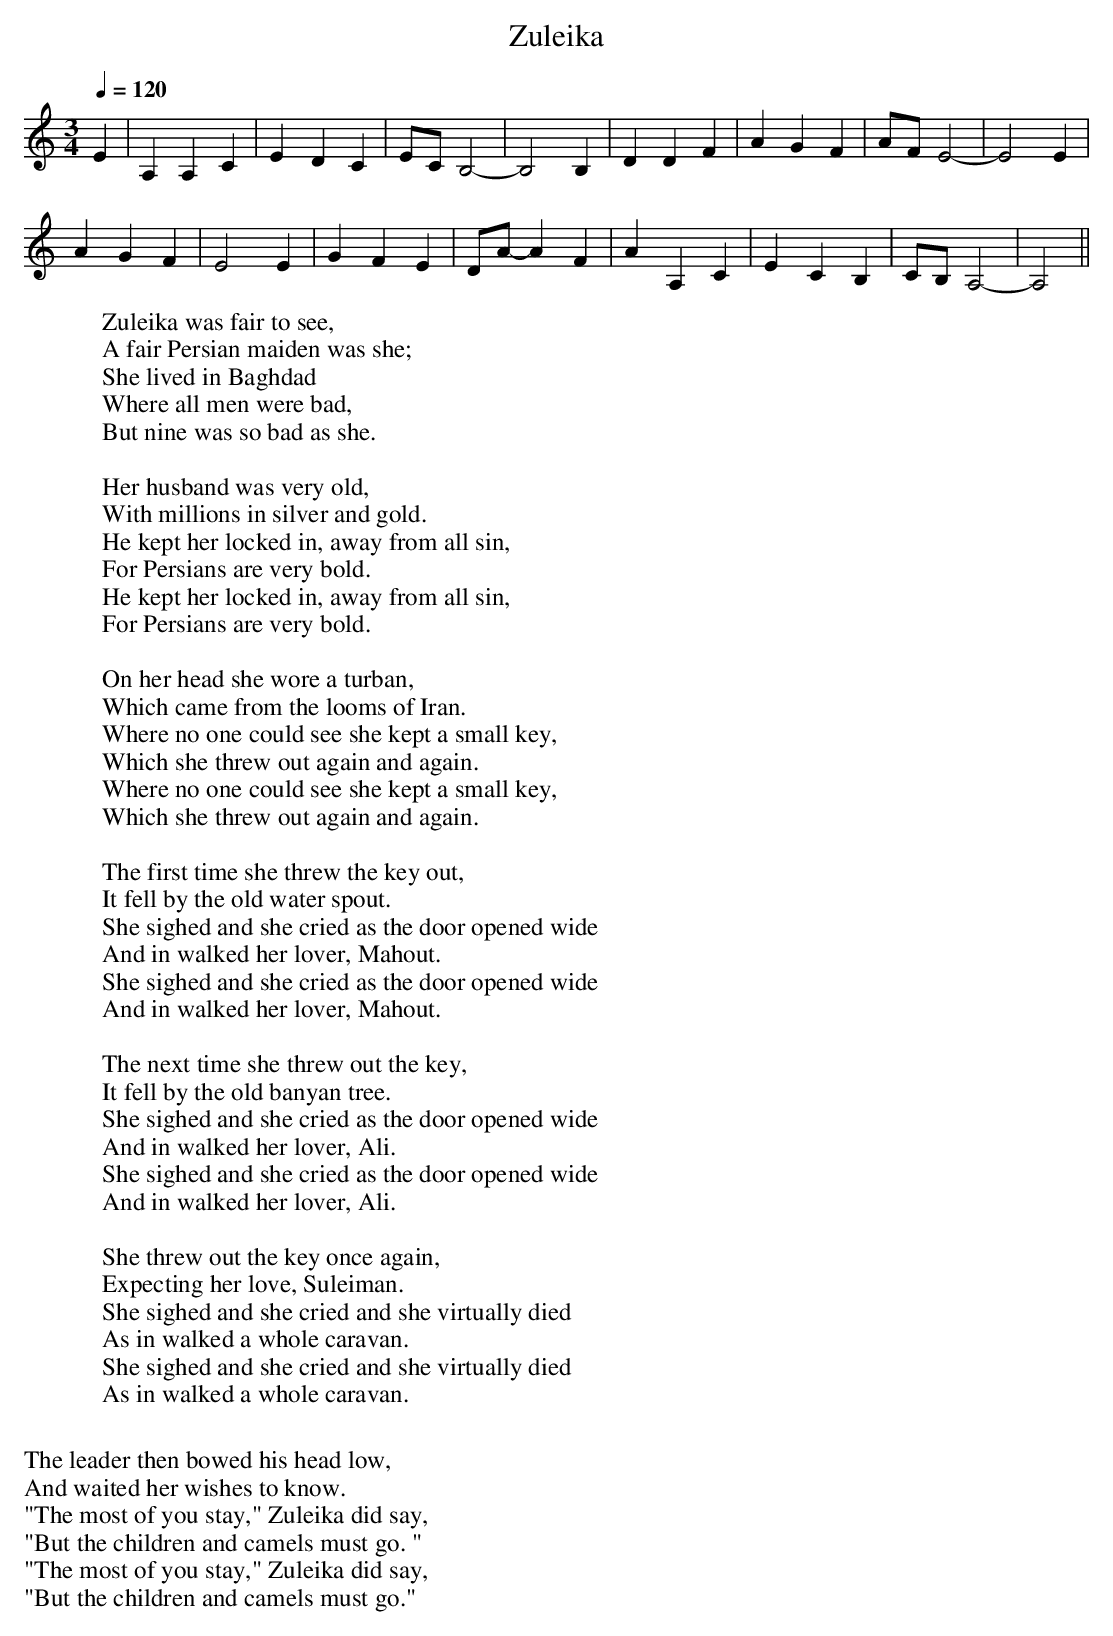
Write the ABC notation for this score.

X:1
T:Zuleika
M:3/4
L:1/8
Q:1/4=120
W:Zuleika was fair to see,
W:A fair Persian maiden was she;
W:She lived in Baghdad
W:Where all men were bad,
W:But nine was so bad as she.
W:
W:Her husband was very old,
W:With millions in silver and gold.
W:He kept her locked in, away from all sin,
W:For Persians are very bold.
W:He kept her locked in, away from all sin,
W:For Persians are very bold.
W:
W:On her head she wore a turban,
W:Which came from the looms of Iran.
W:Where no one could see she kept a small key,
W:Which she threw out again and again.
W:Where no one could see she kept a small key,
W:Which she threw out again and again.
W:
W:The first time she threw the key out,
W:It fell by the old water spout.
W:She sighed and she cried as the door opened wide
W:And in walked her lover, Mahout.
W:She sighed and she cried as the door opened wide
W:And in walked her lover, Mahout.
W:
W:The next time she threw out the key,
W:It fell by the old banyan tree.
W:She sighed and she cried as the door opened wide
W:And in walked her lover, Ali.
W:She sighed and she cried as the door opened wide
W:And in walked her lover, Ali.
W:
W:She threw out the key once again,
W:Expecting her love, Suleiman.
W:She sighed and she cried and she virtually died
W:As in walked a whole caravan.
W:She sighed and she cried and she virtually died
W:As in walked a whole caravan.
W:
W:The leader then bowed his head low,
W:And waited her wishes to know.
W:"The most of you stay," Zuleika did say,
W:"But the children and camels must go. "
W:"The most of you stay," Zuleika did say,
W:"But the children and camels must go."
K:C
E2 |A,2 A,2 C2|E2- D2 C2|E-C- B,4-|B,4 B,2|\
D2 D2 F2|A2 G2 F2|A-F- E4-|E4 E2|
A2 G2 F2|E4 E2|G2 F2 E2|D-A- A2 F2|\
A2 A,2 C2|E2- C2 B,2|C-B,- A,4-|A,4 ||
